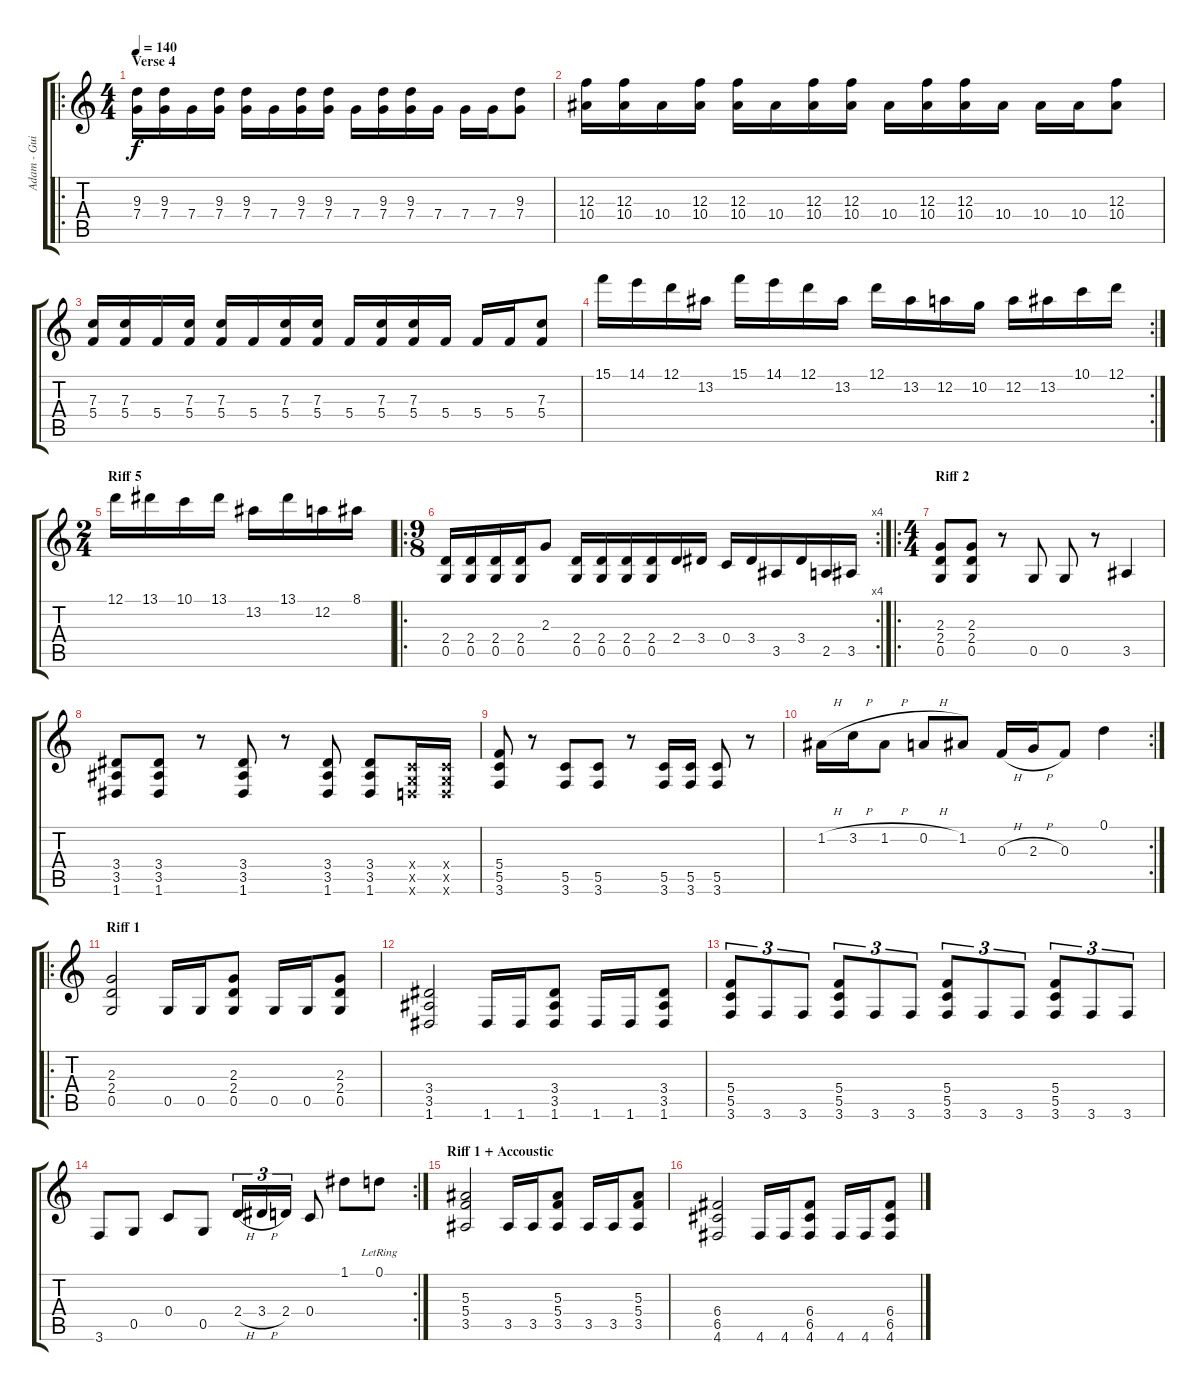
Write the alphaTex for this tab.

\track ("Adam - Guitar" "Adam - Gui") {instrument distortionguitar}
\staff {score tabs}
\tuning (D4 A3 F3 C3 G2 D2) {hide}
\ro
\ts (4 4)
\section ("" "Verse 4")
\tempo 140
\clef g2
\ks c
(9.3 7.4).16{dy f} (9.3 7.4).16 7.4.16 (9.3 7.4).16 (9.3 7.4).16 7.4.16 (9.3 7.4).16 (9.3 7.4).16 7.4.16 (9.3 7.4).16 (9.3 7.4).16 7.4.16 7.4.16 7.4.16 (9.3 7.4).8 |
(12.3 10.4).16 (12.3 10.4).16 10.4.16 (12.3 10.4).16 (12.3 10.4).16 10.4.16 (12.3 10.4).16 (12.3 10.4).16 10.4.16 (12.3 10.4).16 (12.3 10.4).16 10.4.16 10.4.16 10.4.16 (12.3 10.4).8 |
(7.3 5.4).16 (7.3 5.4).16 5.4.16 (7.3 5.4).16 (7.3 5.4).16 5.4.16 (7.3 5.4).16 (7.3 5.4).16 5.4.16 (7.3 5.4).16 (7.3 5.4).16 5.4.16 5.4.16 5.4.16 (7.3 5.4).8 |
\rc 2
15.1.16 14.1.16 12.1.16 13.2.16 15.1.16 14.1.16 12.1.16 13.2.16 12.1.16 13.2.16 12.2.16 10.2.16 12.2.16 13.2.16 10.1.16 12.1.16 |
\ts (2 4)
\section ("" "Riff 5")
12.1.16 13.1.16 10.1.16 13.1.16 13.2.16 13.1.16 12.2.16 8.1.16 |
\ro
\rc 4
\ts (9 8)
(2.4 0.5).16 (2.4 0.5).16 (2.4 0.5).16 (2.4 0.5).16 2.3.8 (2.4 0.5).16 (2.4 0.5).16 (2.4 0.5).16 (2.4 0.5).16 2.4.16 3.4.16 0.4.16 3.4.16 3.5.16 3.4.16 2.5.16 3.5.16 |
\ro
\ts (4 4)
\section ("" "Riff 2")
(2.3 2.4 0.5).8{instrument distortionguitar} (2.3 2.4 0.5).8 r.8 0.5.8 0.5.8 r.8 3.5.4 |
(3.4 3.5 1.6).8 (3.4 3.5 1.6).8 r.8 (3.4 3.5 1.6).8 r.8 (3.4 3.5 1.6).8 (3.4 3.5 1.6).8 (0.4{x} 0.5{x} 0.6{x}).16 (0.4{x} 0.5{x} 0.6{x}).16 |
(5.4 5.5 3.6).8 r.8 (5.5 3.6).8 (5.5 3.6).8 r.8 (5.5 3.6).16 (5.5 3.6).16 (5.5 3.6).8 r.8 |
\rc 2
1.2{h}.16 3.2{h}.16 1.2{h}.8 0.2{h}.8 1.2.8 0.3{h}.16 2.3{h}.16 0.3.8 0.1.4 |
\ro
\section ("" "Riff 1")
(2.3 2.4 0.5).2{instrument distortionguitar} 0.5.16 0.5.16 (2.3 2.4 0.5).8 0.5.16 0.5.16 (2.3 2.4 0.5).8 |
(3.4 3.5 1.6).2 1.6.16 1.6.16 (3.4 3.5 1.6).8 1.6.16 1.6.16 (3.4 3.5 1.6).8 |
(5.4 5.5 3.6).8{tu (3 2)} 3.6.8{tu (3 2)} 3.6.8{tu (3 2)} (5.4 5.5 3.6).8{tu (3 2)} 3.6.8{tu (3 2)} 3.6.8{tu (3 2)} (5.4 5.5 3.6).8{tu (3 2)} 3.6.8{tu (3 2)} 3.6.8{tu (3 2)} (5.4 5.5 3.6).8{tu (3 2)} 3.6.8{tu (3 2)} 3.6.8{tu (3 2)} |
\rc 2
3.6.8 0.5.8 0.4.8 0.5.8 2.4{h}.16{tu (3 2)} 3.4{h}.16{tu (3 2)} 2.4.16{tu (3 2)} 0.4.8 1.1.8 0.1{lr}.8 |
\section ("" "Riff 1 + Accoustic")
(5.3 5.4 3.5).2{instrument distortionguitar} 3.5.16 3.5.16 (5.3 5.4 3.5).8 3.5.16 3.5.16 (5.3 5.4 3.5).8 |
(6.4 6.5 4.6).2 4.6.16 4.6.16 (6.4 6.5 4.6).8 4.6.16 4.6.16 (6.4 6.5 4.6).8
